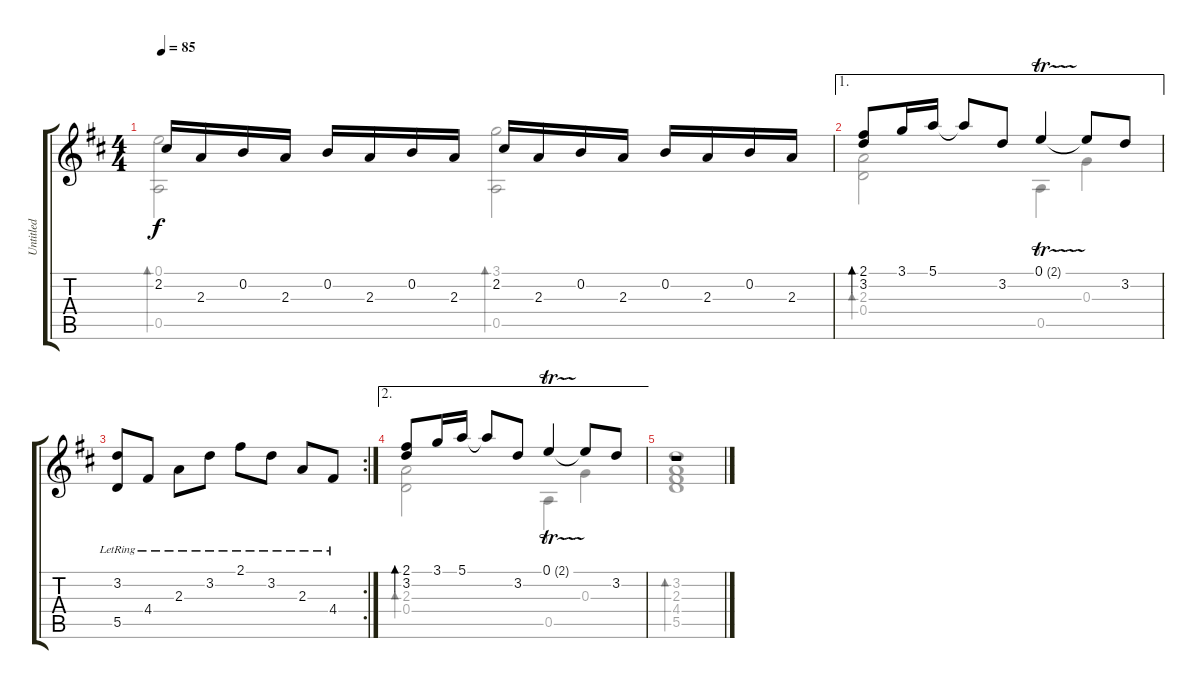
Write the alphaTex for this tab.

\track ("Untitled" "Untitled") {instrument acousticguitarnylon}
\staff {score tabs}
\tuning (E4 B3 G3 D3 A2 E2) {hide}
\voice
\ts (4 4)
\tempo 85
\clef g2
\ks d
2.2.16{dy f} 2.3.16 0.2.16 2.3.16 0.2.16 2.3.16 0.2.16 2.3.16 2.2.16 2.3.16 0.2.16 2.3.16 0.2.16 2.3.16 0.2.16 2.3.16 |
\ae 1
(2.1 3.2).8{bd 30} 3.1.16 5.1.16 5.1{t}.8 3.2.8 0.1{tr (2 32)}.4 0.1{t}.8 3.2.8 |
\rc 2
(3.2{lr} 5.5{lr}).8 4.4{lr}.8 2.3{lr}.8 3.2{lr}.8 2.1{lr}.8 3.2{lr}.8 2.3{lr}.8 4.4{lr}.8 |
\ae 2
(2.1 3.2).8{bd 30} 3.1.16 5.1.16 5.1{t}.8 3.2.8 0.1{tr (2 32)}.4 0.1{t}.8 3.2.8 |
r.1
\voice
\clef g2
\ottava regular
\simile none
\ks d
(0.1 0.5).2{bd 30 dy f} (3.1 0.5).2{bd 30} |
(2.3 0.4).2{bd 30} 0.5.4 0.3.4 |
|
(2.3 0.4).2{bd 30} 0.5.4 0.3.4 |
(3.2 2.3 4.4 5.5).1{bd 30}
